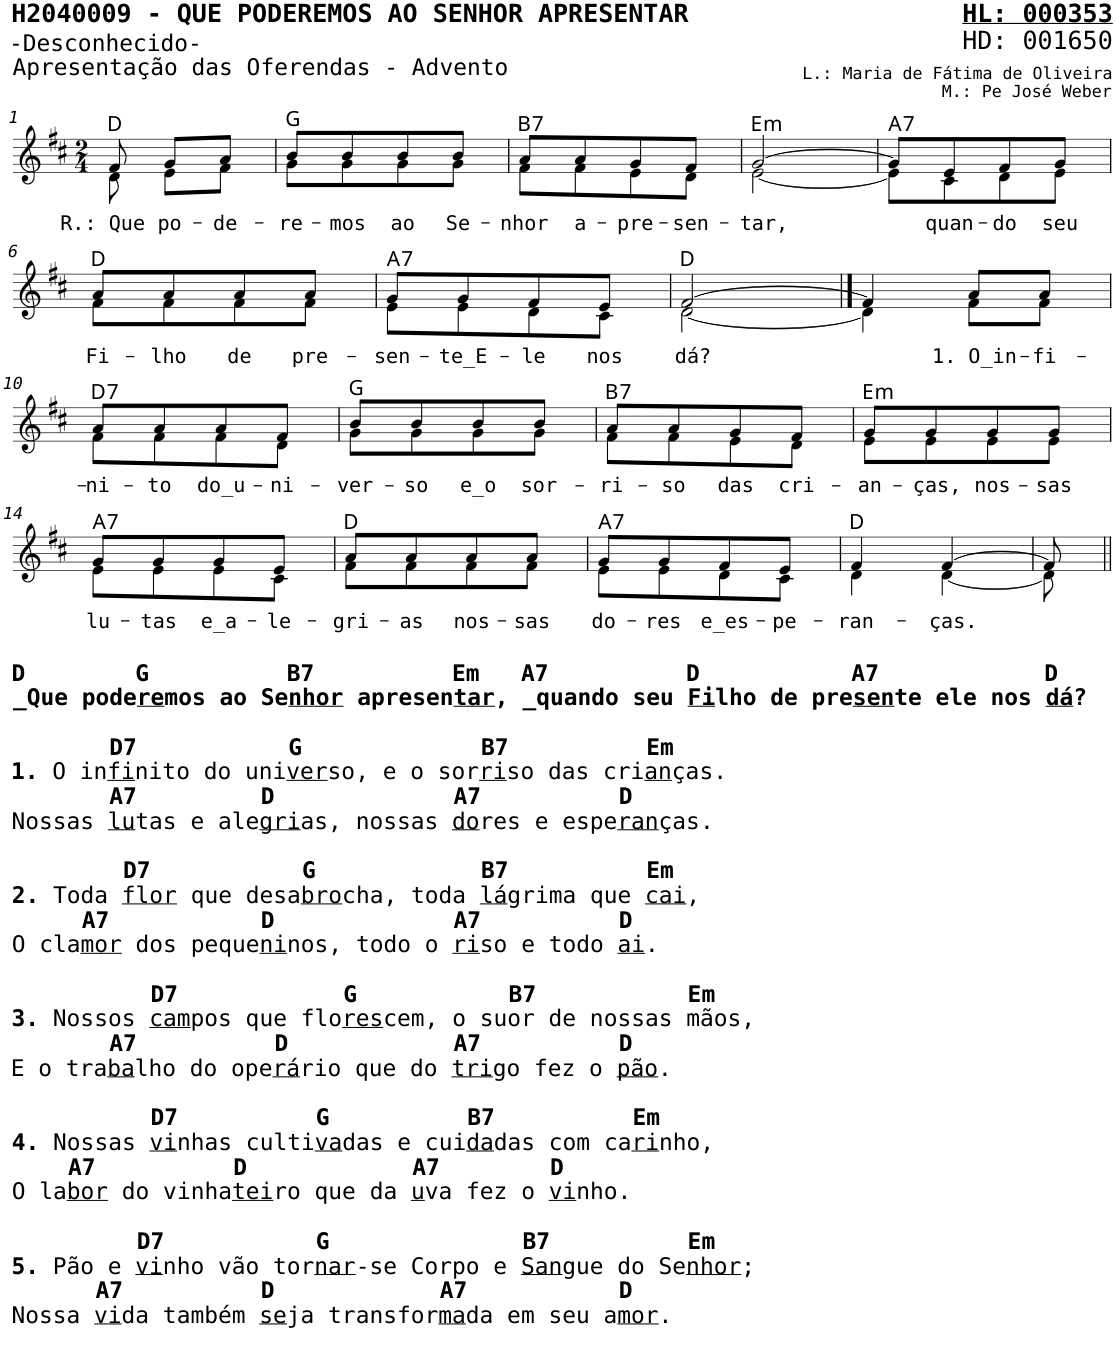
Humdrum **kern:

**kern	**text	**harte
*part1	*part1	*part1
*staff1	*staff1	*
*I"Voz	*	*
*I'V	*	*
*stria5	*	*
*clefG2	*	*
*k[f#c#]	*	*
*M2/4	*	*
=1	=1	=1
!	!LO:LY:b	!
*^	*	*
8f#/	8d\	R.: Que	D:maj
!	!	!LO:LY:b	!
8g/L	8e\L	po-	.
!	!	!LO:LY:b	!
8a/J	8f#\J	-de-	.
=2	=2	=2	=2
!	!	!LO:LY:b	!
8b/L	8g\L	-re-	G:maj
!	!	!LO:LY:b	!
8b/	8g\	-mos	.
!	!	!LO:LY:b	!
8b/	8g\	ao	.
!	!	!LO:LY:b	!
8b/J	8g\J	Se-	.
=3	=3	=3	=3
!	!	!LO:LY:b	!LO:H:kt=7
8a/L	8f#\L	-nhor	B:7
!	!	!LO:LY:b	!
8a/	8f#\	a-	.
!	!	!LO:LY:b	!
8g/	8e\	-pre-	.
!	!	!LO:LY:b	!
8f#/J	8d\J	-sen-	.
=4	=4	=4	=4
!	!	!LO:LY:b	!LO:H:kt=m
[2g/	[2e\	-tar,	E:min
=5	=5	=5	=5
!	!	!	!LO:H:kt=7
8g/L]	8e\L]	.	A:7
!	!	!LO:LY:b	!
8e/	8c#\	quan-	.
!	!	!LO:LY:b	!
8f#/	8d\	-do	.
!	!	!LO:LY:b	!
8g/J	8e\J	seu	.
!!LO:LB:g=z	!!
=6	=6	=6	=6
!	!	!LO:LY:b	!
8a/L	8f#\L	Fi-	D:maj
!	!	!LO:LY:b	!
8a/	8f#\	-lho	.
!	!	!LO:LY:b	!
8a/	8f#\	de	.
!	!	!LO:LY:b	!
8a/J	8f#\J	pre-	.
=7	=7	=7	=7
!	!	!LO:LY:b	!LO:H:kt=7
8g/L	8e\L	-sen-	A:7
!	!	!LO:LY:b	!
8g/	8e\	-te_E-	.
!	!	!LO:LY:b	!
8f#/	8d\	-le	.
!	!	!LO:LY:b	!
8e/J	8c#\J	nos	.
=8	=8	=8	=8
!	!	!LO:LY:b	!
[2f#/	[2d\	dá?	D:maj
==9	==9	==9	==9
4f#/]	4d\]	.	.
!	!	!LO:LY:b	!
8a/L	8f#\L	1. O_in-	.
!	!	!LO:LY:b	!
8a/J	8f#\J	-fi-	.
!!LO:LB:g=z	!!
=10	=10	=10	=10
!	!	!LO:LY:b	!LO:H:kt=7
8a/L	8f#\L	-ni-	D:7
!	!	!LO:LY:b	!
8a/	8f#\	-to	.
!	!	!LO:LY:b	!
8a/	8f#\	do_u-	.
!	!	!LO:LY:b	!
8f#/J	8d\J	-ni-	.
=11	=11	=11	=11
!	!	!LO:LY:b	!
8b/L	8g\L	-ver-	G:maj
!	!	!LO:LY:b	!
8b/	8g\	-so	.
!	!	!LO:LY:b	!
8b/	8g\	e_o	.
!	!	!LO:LY:b	!
8b/J	8g\J	sor-	.
=12	=12	=12	=12
!	!	!LO:LY:b	!LO:H:kt=7
8a/L	8f#\L	-ri-	B:7
!	!	!LO:LY:b	!
8a/	8f#\	-so	.
!	!	!LO:LY:b	!
8g/	8e\	das	.
!	!	!LO:LY:b	!
8f#/J	8d\J	cri-	.
=13	=13	=13	=13
!	!	!LO:LY:b	!LO:H:kt=m
8g/L	8e\L	-an-	E:min
!	!	!LO:LY:b	!
8g/	8e\	-ças,	.
!	!	!LO:LY:b	!
8g/	8e\	nos-	.
!	!	!LO:LY:b	!
8g/J	8e\J	-sas	.
!!LO:LB:g=z	!!
=14	=14	=14	=14
!LO:TX:b:B:t=D        G          B7          Em   A7          D           A7            D	!	!	!
!LO:TX:b:t=_Que pode	!	!	!
!LO:TX:b:t=re	!	!	!
!LO:TX:b:t=mos ao Se	!	!	!
!LO:TX:b:t=nhor	!	!	!
!LO:TX:b:t=apresen	!	!	!
!LO:TX:b:t=tar	!	!	!
!LO:TX:b:t=, _quando seu	!	!	!
!LO:TX:b:t=Fi	!	!	!
!LO:TX:b:t=lho de pre	!	!	!
!LO:TX:b:t=sen	!	!	!
!LO:TX:b:t=te ele nos	!	!	!
!LO:TX:b:t=dá	!	!	!
!LO:TX:b:t=?	!	!	!
!LO:TX:b:t=D7           G             B7          Em	!	!	!
!LO:TX:b:t=1.	!	!	!
!LO:TX:b:t=O in	!	!	!
!LO:TX:b:t=fi	!	!	!
!LO:TX:b:t=nito do uni	!	!	!
!LO:TX:b:t=ver	!	!	!
!LO:TX:b:t=so, e o sor	!	!	!
!LO:TX:b:t=ri	!	!	!
!LO:TX:b:t=so das cri	!	!	!
!LO:TX:b:t=an	!	!	!
!LO:TX:b:t=ças.	!	!	!
!LO:TX:b:B:t=A7 &nbsp;       D             A7          D	!	!	!
!LO:TX:b:t=Nossas	!	!	!
!LO:TX:b:t=lu	!	!	!
!LO:TX:b:t=tas e ale	!	!	!
!LO:TX:b:t=gri	!	!	!
!LO:TX:b:t=as, nossas	!	!	!
!LO:TX:b:t=do	!	!	!
!LO:TX:b:t=res e espe	!	!	!
!LO:TX:b:t=ran	!	!	!
!LO:TX:b:t=ças.	!	!	!
!LO:TX:b:B:t=D7           G            B7          Em	!	!	!
!LO:TX:b:t=2.	!	!	!
!LO:TX:b:t=Toda	!	!	!
!LO:TX:b:t=flor	!	!	!
!LO:TX:b:t=que desa	!	!	!
!LO:TX:b:t=bro	!	!	!
!LO:TX:b:t=cha, toda	!	!	!
!LO:TX:b:t=lá	!	!	!
!LO:TX:b:t=grima que	!	!	!
!LO:TX:b:t=cai	!	!	!
!LO:TX:b:t=,	!	!	!
!LO:TX:b:B:t=A7 &nbsp;         D             A7          D	!	!	!
!LO:TX:b:t=O cla	!	!	!
!LO:TX:b:t=mor	!	!	!
!LO:TX:b:t=dos peque	!	!	!
!LO:TX:b:t=ni	!	!	!
!LO:TX:b:t=nos, todo o	!	!	!
!LO:TX:b:t=ri	!	!	!
!LO:TX:b:t=so e todo	!	!	!
!LO:TX:b:t=ai	!	!	!
!LO:TX:b:t=.	!	!	!
!LO:TX:b:B:t=D7            G           B7           Em	!	!	!
!LO:TX:b:t=3.	!	!	!
!LO:TX:b:t=Nossos	!	!	!
!LO:TX:b:t=cam	!	!	!
!LO:TX:b:t=pos que flo	!	!	!
!LO:TX:b:t=res	!	!	!
!LO:TX:b:t=cem, o suor de nossas mãos,	!	!	!
!LO:TX:b:B:t=A7 &nbsp;        D            A7          D	!	!	!
!LO:TX:b:t=E o tra	!	!	!
!LO:TX:b:t=ba	!	!	!
!LO:TX:b:t=lho do ope	!	!	!
!LO:TX:b:t=rá	!	!	!
!LO:TX:b:t=rio que do	!	!	!
!LO:TX:b:t=tri	!	!	!
!LO:TX:b:t=go fez o	!	!	!
!LO:TX:b:t=pão	!	!	!
!LO:TX:b:t=.	!	!	!
!LO:TX:b:B:t=D7          G          B7          Em	!	!	!
!LO:TX:b:t=4.	!	!	!
!LO:TX:b:t=Nossas	!	!	!
!LO:TX:b:t=vi	!	!	!
!LO:TX:b:t=nhas culti	!	!	!
!LO:TX:b:t=va	!	!	!
!LO:TX:b:t=das e cui	!	!	!
!LO:TX:b:t=da	!	!	!
!LO:TX:b:t=das com ca	!	!	!
!LO:TX:b:t=ri	!	!	!
!LO:TX:b:t=nho,	!	!	!
!LO:TX:b:B:t=A7 &nbsp;        D            A7        D	!	!	!
!LO:TX:b:t=O la	!	!	!
!LO:TX:b:t=bor	!	!	!
!LO:TX:b:t=do vinha	!	!	!
!LO:TX:b:t=tei	!	!	!
!LO:TX:b:t=ro que da	!	!	!
!LO:TX:b:t=u	!	!	!
!LO:TX:b:t=va fez o	!	!	!
!LO:TX:b:t=vi	!	!	!
!LO:TX:b:t=nho.	!	!	!
!LO:TX:b:B:t=D7           G              B7          Em	!	!	!
!LO:TX:b:t=5.	!	!	!
!LO:TX:b:t=Pão e	!	!	!
!LO:TX:b:t=vi	!	!	!
!LO:TX:b:t=nho vão tor	!	!	!
!LO:TX:b:t=nar	!	!	!
!LO:TX:b:t=-se Corpo e	!	!	!
!LO:TX:b:t=San	!	!	!
!LO:TX:b:t=gue do Se	!	!	!
!LO:TX:b:t=nhor	!	!	!
!LO:TX:b:t=;	!	!	!
!LO:TX:b:B:t=A7 &nbsp;        D            A7           D	!	!	!
!LO:TX:b:t=Nossa	!	!	!
!LO:TX:b:t=vi	!	!	!
!LO:TX:b:t=da também	!	!	!
!LO:TX:b:t=se	!	!	!
!LO:TX:b:t=ja transfor	!	!	!
!LO:TX:b:t=ma	!	!	!
!LO:TX:b:t=da em seu a	!	!	!
!LO:TX:b:t=mor	!	!	!
!LO:TX:b:t=.	!	!	!
!	!	!LO:LY:b	!LO:H:kt=7
8g/L	8e\L	lu-	A:7
!	!	!LO:LY:b	!
8g/	8e\	-tas	.
!	!	!LO:LY:b	!
8g/	8e\	e_a-	.
!	!	!LO:LY:b	!
8e/J	8c#\J	-le-	.
=15	=15	=15	=15
!	!	!LO:LY:b	!
8a/L	8f#\L	-gri-	D:maj
!	!	!LO:LY:b	!
8a/	8f#\	-as	.
!	!	!LO:LY:b	!
8a/	8f#\	nos-	.
!	!	!LO:LY:b	!
8a/J	8f#\J	-sas	.
=16	=16	=16	=16
!	!	!LO:LY:b	!LO:H:kt=7
8g/L	8e\L	do-	A:7
!	!	!LO:LY:b	!
8g/	8e\	-res	.
!	!	!LO:LY:b	!
8f#/	8d\	e_es-	.
!	!	!LO:LY:b	!
8e/J	8c#\J	-pe-	.
=17	=17	=17	=17
!	!	!LO:LY:b	!
4f#/	4d\	-ran-	D:maj
!	!	!LO:LY:b	!
[4f#/	[4d\	-ças.	.
=18	=18	=18	=18
8f#/]	8d\]	.	.
*v	*v	*	*
=||	=||	=||
*-	*-	*-
